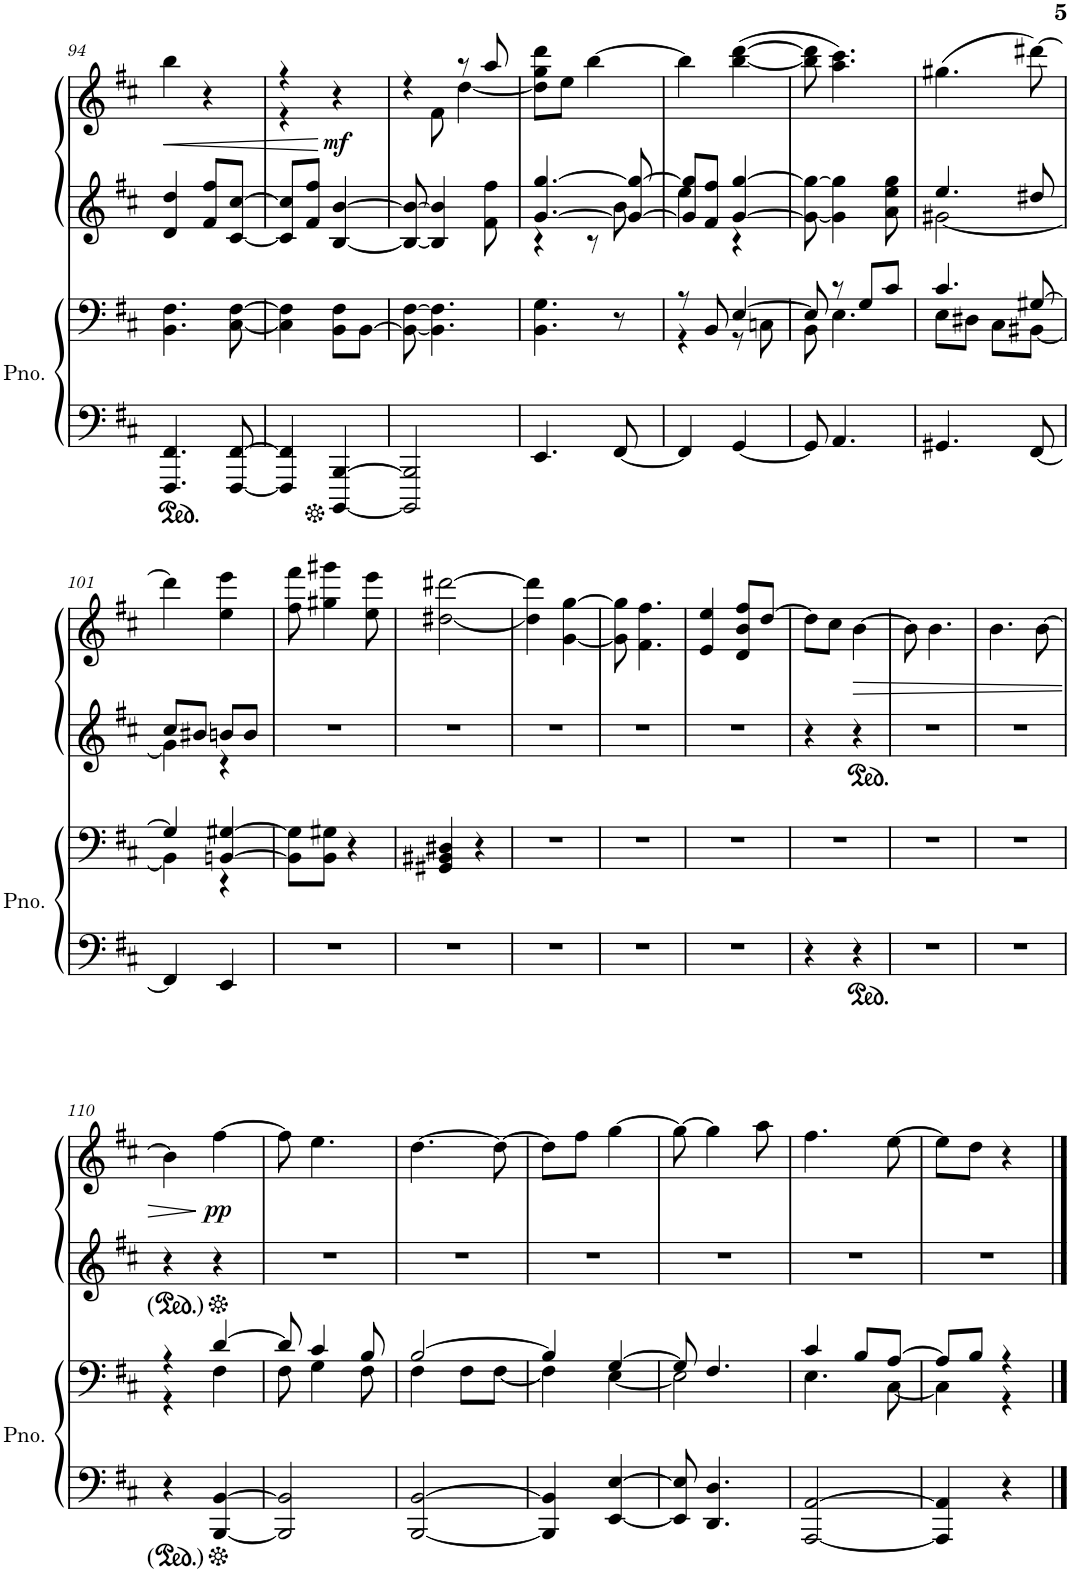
**kern	**kern	**kern	**kern	**dynam
*part2	*part2	*part1	*part1	*part1
*staff4	*staff3	*staff2	*staff1	*staff1/2
*I"Piano	*	*I"Piano	*	*
*I'Pno.	*	*I'Pno.	*	*
!!LO:PB:g=z
*clefF4	*clefG2	*clefG2	*clefG2	*
*k[f#c#]	*k[f#c#]	*k[f#c#]	*k[f#c#]	*
*M2/4	*M2/4	*M2/4	*M2/4	*
=94	=94	=94	=94	=94
!	!	!	!	!LO:HP:b
4.FFF#/ 4.FF#/	4.BB\ 4.F#\	4d/ 4dd/	4bb\	<
.	.	8f#/ 8ff#/L	4r	.
[8FFF#/ [8FF#/	[8C#\ [8F#\	[8c#/ [8cc#/J	.	.
=95	=95	=95	=95	=95
*	*	*	*^	*
4FFF#/] 4FF#/]	4C#\] 4F#\]	8c#/] 8cc#/]L	4r	4r	.
.	.	8f#/ 8ff#/J	.	.	.
!	!	!	!	!	!LO:DY:n=1:b
[4BBBB/ [4BBB/	8BB\ 8F#\L	[4B/ [4b/	4r	4ryy	[ mf
.	[8BB\J	.	.	.	.
=96	=96	=96	=96	=96	=96
2BBBB/] 2BBB/]	8BB\_ [8F#\	8B/_ 8b/_	4r	8ryy	.
.	4.BB\] 4.F#\]	4B/] 4b/]	.	8f#\	.
.	.	.	8r	[4dd\	.
.	.	8f#\ 8ff#\	8aa/	.	.
*	*	*	*v	*v	*
=97	=97	=97	=97	=97
*	*	*^	*	*
4.EE/	4.BB\ 4.G\	[4.g/ [4.gg/	4r	8dd\] 8gg\ 8ddd\L	.
.	.	.	.	8ee\J	.
.	.	.	8r	[4bb\	.
[8FF#/	8r	8g/_ 8gg/_	8b\	.	.
=98	=98	=98	=98	=98	=98
*	*^	*	*	*	*
4FF#/]	8r	4r	8g/] 8gg/]L	4ee\	4bb\]	.
.	8BB/	.	8f#/ 8ff#/J	.	.	.
[4GG/	[4E/	8r	[4g/ [4gg/	4r	([4bb\ [4ddd\	.
.	.	8Cn\	.	.	.	.
*	*	*	*v	*v	*	*
=99	=99	=99	=99	=99	=99
8GG/]	8E/]	8BB\	8g\_ 8gg\_	8bb\] 8ddd\]	.
4.AA/	8r	4.E\	4g\] 4gg\]	4.aa\ 4.ccc#\)	.
.	8G/L	.	.	.	.
.	8c#/J	.	8a\ 8ee\ 8gg\	.	.
=100	=100	=100	=100	=100	=100
*	*	*	*^	*	*
4.GG#X/	4.c#/	8E\L	4.ee/	[2g#X\	(4.gg#X\	.
.	.	8D#X\J	.	.	.	.
.	.	8C#\L	.	.	.	.
[8FF#/	[8G#X/	[8BB#X\J	8dd#X/	.	[8ddd#X\)	.
!!LO:LB:g=z
=101	=101	=101	=101	=101	=101	=101
4FF#/]	4G#/]	4BB#\]	8cc#/L	4g#\]	4ddd#\]	.
.	.	.	8b#X/J	.	.	.
4EE/	[4BBn/ [4G#X/	4r	8bn/L	4r	4ee\ 4eee\	.
.	.	.	8b/J	.	.	.
*	*v	*v	*	*	*	*
*	*	*v	*v	*	*
=102	=102	=102	=102	=102
2r	8BB\] 8G#\]L	2r	8ff#\ 8fff#\	.
.	8BB\ 8G#X\J	.	4gg#X\ 4ggg#X\	.
.	4r	.	.	.
.	.	.	8ee\ 8eee\	.
=103	=103	=103	=103	=103
2r	4GG#X/ 4BB#X/ 4D#X/	2r	[2dd#X\ [2ddd#X\	.
.	4r	.	.	.
=104	=104	=104	=104	=104
2r	2r	2r	4dd#\] 4ddd#\]	.
.	.	.	[4g\ [4gg\	.
=105	=105	=105	=105	=105
2r	2r	2r	8g\] 8gg\]	.
.	.	.	4.f#\ 4.ff#\	.
=106	=106	=106	=106	=106
2r	2r	2r	4e/ 4ee/	.
.	.	.	8d/ 8b/ 8ff#/L	.
.	.	.	[8dd/J	.
=107	=107	=107	=107	=107
4r	2r	4r	8dd\L]	.
.	.	.	8cc#\J	.
!	!	!	!	!LO:HP:b
4r	.	4r	[4b\	>
=108	=108	=108	=108	=108
2r	2r	2r	8b\]	.
.	.	.	4.b\	.
=109	=109	=109	=109	=109
2r	2r	2r	4.b\	.
.	.	.	[8b\	.
!!LO:LB:g=z
=110	=110	=110	=110	=110
*	*^	*	*	*
4r	4r	4r	4r	4b\]	.
!	!	!	!	!	!LO:DY:n=1:b
[4BBB/ [4BB/	[4d/	4F#\	4r	[4ff#\	] pp
=111	=111	=111	=111	=111	=111
2BBB/] 2BB/]	8d/]	8F#\	2r	8ff#\]	.
.	4c#/	4G\	.	4.ee\	.
.	8B/	8F#\	.	.	.
=112	=112	=112	=112	=112	=112
[2BBB/ [2BB/	[2B/	4F#\	2r	[4.dd\	.
.	.	8F#\L	.	.	.
.	.	[8F#\J	.	8dd\_	.
=113	=113	=113	=113	=113	=113
4BBB/] 4BB/]	4B/]	4F#\]	2r	8dd\L]	.
.	.	.	.	8ff#\J	.
[4EE/ [4E/	[4G/	[4E\	.	[4gg\	.
=114	=114	=114	=114	=114	=114
8EE/] 8E/]	8G/]	2E\]	2r	8gg\_	.
4.DD/ 4.D/	4.F#/	.	.	4gg\]	.
.	.	.	.	8aa\	.
=115	=115	=115	=115	=115	=115
[2AAA/ [2AA/	4c#/	4.E\	2r	4.ff#\	.
.	8B/L	.	.	.	.
.	[8A/J	[8C#\	.	[8ee\	.
=116	=116	=116	=116	=116	=116
4AAA/] 4AA/]	8A/L]	4C#\]	2r	8ee\L]	.
.	8B/J	.	.	8dd\J	.
4r	4r	4r	.	4r	.
*	*v	*v	*	*	*
==	==	==	==	==
*-	*-	*-	*-	*-
